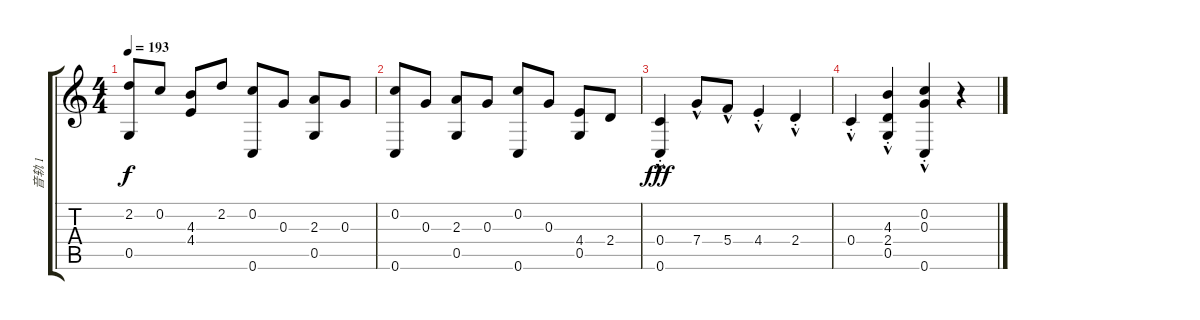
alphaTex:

\track ("音轨 1" "音轨 1") {instrument acousticguitarsteel}
\staff {score tabs}
\tuning (E4 C4 G3 C3 G2 C2) {hide}
\ts (4 4)
\tempo 193
\clef g2
\ks c
(2.2 0.5).8{dy f} 0.2.8 (4.3 4.4).8 2.2.8 (0.2 0.6).8 0.3.8 (2.3 0.5).8 0.3.8 |
(0.2 0.6).8 0.3.8 (2.3 0.5).8 0.3.8 (0.2 0.6).8 0.3.8 (4.4 0.5).8 2.4.8 |
(0.4{hac st} 0.6{hac st}).4{dy fff} 7.4{hac}.8 5.4{hac}.8 4.4{hac st}.4 2.4{hac st}.4 |
0.4{hac st}.4 (4.3{hac st} 2.4{hac st} 0.5{hac st}).4 (0.2{hac st} 0.3{hac st} 0.6{hac st}).4 r.4
